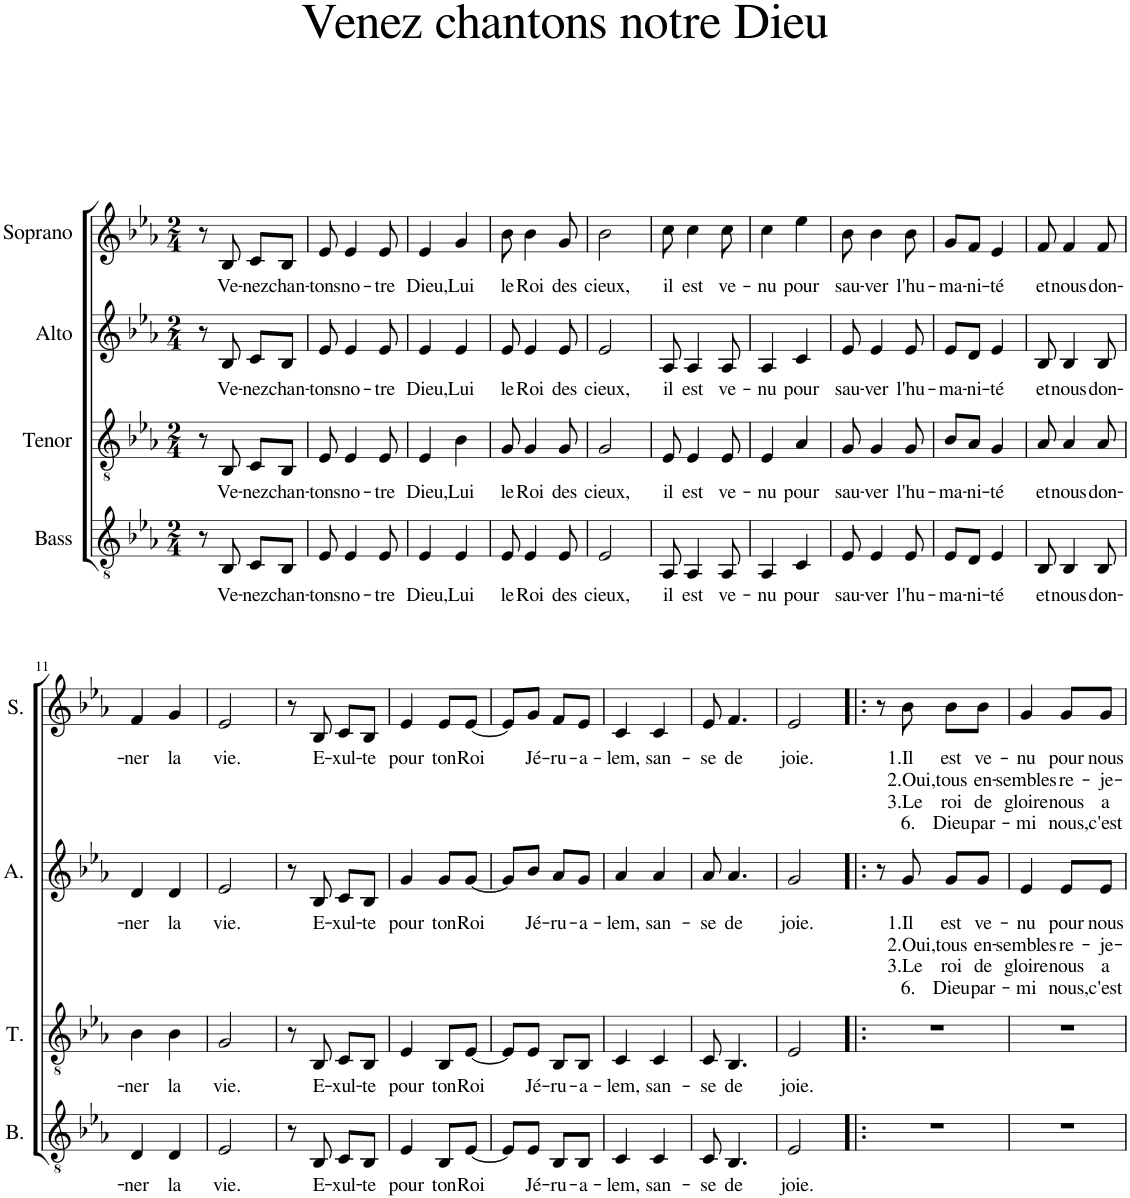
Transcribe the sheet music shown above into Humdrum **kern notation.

**kern	**text	**kern	**text	**kern	**text	**text	**text	**text	**kern	**text	**text	**text	**text
*part4	*part4	*part3	*part3	*part2	*part2	*part2	*part2	*part2	*part1	*part1	*part1	*part1	*part1
*staff4	*staff4	*staff3	*staff3	*staff2	*staff2	*staff2	*staff2	*staff2	*staff1	*staff1	*staff1	*staff1	*staff1
*I"Bass	*	*I"Tenor	*	*I"Alto	*	*	*	*	*I"Soprano	*	*	*	*
*I'B.	*	*I'T.	*	*I'A.	*	*	*	*	*I'S.	*	*	*	*
*clefGv2	*	*clefGv2	*	*clefG2	*	*	*	*	*clefG2	*	*	*	*
*k[b-e-a-]	*	*k[b-e-a-]	*	*k[b-e-a-]	*	*	*	*	*k[b-e-a-]	*	*	*	*
*M2/4	*	*M2/4	*	*M2/4	*	*	*	*	*M2/4	*	*	*	*
=1	=1	=1	=1	=1	=1	=1	=1	=1	=1	=1	=1	=1	=1
8r	.	8r	.	8r	.	.	.	.	8r	.	.	.	.
!	!LO:LY:b	!	!LO:LY:b	!	!LO:LY:b	!	!	!	!	!LO:LY:b	!	!	!
8BB-/	Ve-	8BB-/	Ve-	8B-/	Ve-	.	.	.	8B-/	Ve-	.	.	.
!	!LO:LY:b	!	!LO:LY:b	!	!LO:LY:b	!	!	!	!	!LO:LY:b	!	!	!
8C/L	-nez	8C/L	-nez	8c/L	-nez	.	.	.	8c/L	-nez	.	.	.
!	!LO:LY:b	!	!LO:LY:b	!	!LO:LY:b	!	!	!	!	!LO:LY:b	!	!	!
8BB-/J	chan-	8BB-/J	chan-	8B-/J	chan-	.	.	.	8B-/J	chan-	.	.	.
=2	=2	=2	=2	=2	=2	=2	=2	=2	=2	=2	=2	=2	=2
!	!LO:LY:b	!	!LO:LY:b	!	!LO:LY:b	!	!	!	!	!LO:LY:b	!	!	!
8E-/	-tons	8E-/	-tons	8e-/	-tons	.	.	.	8e-/	-tons	.	.	.
!	!LO:LY:b	!	!LO:LY:b	!	!LO:LY:b	!	!	!	!	!LO:LY:b	!	!	!
4E-/	no-	4E-/	no-	4e-/	no-	.	.	.	4e-/	no-	.	.	.
!	!LO:LY:b	!	!LO:LY:b	!	!LO:LY:b	!	!	!	!	!LO:LY:b	!	!	!
8E-/	-tre	8E-/	-tre	8e-/	-tre	.	.	.	8e-/	-tre	.	.	.
=3	=3	=3	=3	=3	=3	=3	=3	=3	=3	=3	=3	=3	=3
!	!LO:LY:b	!	!LO:LY:b	!	!LO:LY:b	!	!	!	!	!LO:LY:b	!	!	!
4E-/	Dieu,	4E-/	Dieu,	4e-/	Dieu,	.	.	.	4e-/	Dieu,	.	.	.
!	!LO:LY:b	!	!LO:LY:b	!	!LO:LY:b	!	!	!	!	!LO:LY:b	!	!	!
4E-/	Lui	4B-\	Lui	4e-/	Lui	.	.	.	4g/	Lui	.	.	.
=4	=4	=4	=4	=4	=4	=4	=4	=4	=4	=4	=4	=4	=4
!	!LO:LY:b	!	!LO:LY:b	!	!LO:LY:b	!	!	!	!	!LO:LY:b	!	!	!
8E-/	le	8G/	le	8e-/	le	.	.	.	8b-\	le	.	.	.
!	!LO:LY:b	!	!LO:LY:b	!	!LO:LY:b	!	!	!	!	!LO:LY:b	!	!	!
4E-/	Roi	4G/	Roi	4e-/	Roi	.	.	.	4b-\	Roi	.	.	.
!	!LO:LY:b	!	!LO:LY:b	!	!LO:LY:b	!	!	!	!	!LO:LY:b	!	!	!
8E-/	des	8G/	des	8e-/	des	.	.	.	8g/	des	.	.	.
=5	=5	=5	=5	=5	=5	=5	=5	=5	=5	=5	=5	=5	=5
!	!LO:LY:b	!	!LO:LY:b	!	!LO:LY:b	!	!	!	!	!LO:LY:b	!	!	!
2E-/	cieux,	2G/	cieux,	2e-/	cieux,	.	.	.	2b-\	cieux,	.	.	.
=6	=6	=6	=6	=6	=6	=6	=6	=6	=6	=6	=6	=6	=6
!	!LO:LY:b	!	!LO:LY:b	!	!LO:LY:b	!	!	!	!	!LO:LY:b	!	!	!
8AA-/	il	8E-/	il	8A-/	il	.	.	.	8cc\	il	.	.	.
!	!LO:LY:b	!	!LO:LY:b	!	!LO:LY:b	!	!	!	!	!LO:LY:b	!	!	!
4AA-/	est	4E-/	est	4A-/	est	.	.	.	4cc\	est	.	.	.
!	!LO:LY:b	!	!LO:LY:b	!	!LO:LY:b	!	!	!	!	!LO:LY:b	!	!	!
8AA-/	ve-	8E-/	ve-	8A-/	ve-	.	.	.	8cc\	ve-	.	.	.
=7	=7	=7	=7	=7	=7	=7	=7	=7	=7	=7	=7	=7	=7
!	!LO:LY:b	!	!LO:LY:b	!	!LO:LY:b	!	!	!	!	!LO:LY:b	!	!	!
4AA-/	-nu	4E-/	-nu	4A-/	-nu	.	.	.	4cc\	-nu	.	.	.
!	!LO:LY:b	!	!LO:LY:b	!	!LO:LY:b	!	!	!	!	!LO:LY:b	!	!	!
4C/	pour	4A-/	pour	4c/	pour	.	.	.	4ee-\	pour	.	.	.
=8	=8	=8	=8	=8	=8	=8	=8	=8	=8	=8	=8	=8	=8
!	!LO:LY:b	!	!LO:LY:b	!	!LO:LY:b	!	!	!	!	!LO:LY:b	!	!	!
8E-/	sau-	8G/	sau-	8e-/	sau-	.	.	.	8b-\	sau-	.	.	.
!	!LO:LY:b	!	!LO:LY:b	!	!LO:LY:b	!	!	!	!	!LO:LY:b	!	!	!
4E-/	-ver	4G/	-ver	4e-/	-ver	.	.	.	4b-\	-ver	.	.	.
!	!LO:LY:b	!	!LO:LY:b	!	!LO:LY:b	!	!	!	!	!LO:LY:b	!	!	!
8E-/	l'hu-	8G/	l'hu-	8e-/	l'hu-	.	.	.	8b-\	l'hu-	.	.	.
=9	=9	=9	=9	=9	=9	=9	=9	=9	=9	=9	=9	=9	=9
!	!LO:LY:b	!	!LO:LY:b	!	!LO:LY:b	!	!	!	!	!LO:LY:b	!	!	!
8E-/L	-ma-	8B-/L	-ma-	8e-/L	-ma-	.	.	.	8g/L	-ma-	.	.	.
!	!LO:LY:b	!	!LO:LY:b	!	!LO:LY:b	!	!	!	!	!LO:LY:b	!	!	!
8D/J	-ni-	8A-/J	-ni-	8d/J	-ni-	.	.	.	8f/J	-ni-	.	.	.
!	!LO:LY:b	!	!LO:LY:b	!	!LO:LY:b	!	!	!	!	!LO:LY:b	!	!	!
4E-/	-té	4G/	-té	4e-/	-té	.	.	.	4e-/	-té	.	.	.
=10	=10	=10	=10	=10	=10	=10	=10	=10	=10	=10	=10	=10	=10
!	!LO:LY:b	!	!LO:LY:b	!	!LO:LY:b	!	!	!	!	!LO:LY:b	!	!	!
8BB-/	et	8A-/	et	8B-/	et	.	.	.	8f/	et	.	.	.
!	!LO:LY:b	!	!LO:LY:b	!	!LO:LY:b	!	!	!	!	!LO:LY:b	!	!	!
4BB-/	nous	4A-/	nous	4B-/	nous	.	.	.	4f/	nous	.	.	.
!	!LO:LY:b	!	!LO:LY:b	!	!LO:LY:b	!	!	!	!	!LO:LY:b	!	!	!
8BB-/	don-	8A-/	don-	8B-/	don-	.	.	.	8f/	don-	.	.	.
!!LO:LB:g=z
=11	=11	=11	=11	=11	=11	=11	=11	=11	=11	=11	=11	=11	=11
!	!LO:LY:b	!	!LO:LY:b	!	!LO:LY:b	!	!	!	!	!LO:LY:b	!	!	!
4D/	-ner	4B-\	-ner	4d/	-ner	.	.	.	4f/	-ner	.	.	.
!	!LO:LY:b	!	!LO:LY:b	!	!LO:LY:b	!	!	!	!	!LO:LY:b	!	!	!
4D/	la	4B-\	la	4d/	la	.	.	.	4g/	la	.	.	.
=12	=12	=12	=12	=12	=12	=12	=12	=12	=12	=12	=12	=12	=12
!	!LO:LY:b	!	!LO:LY:b	!	!LO:LY:b	!	!	!	!	!LO:LY:b	!	!	!
2E-/	vie.	2G/	vie.	2e-/	vie.	.	.	.	2e-/	vie.	.	.	.
=13	=13	=13	=13	=13	=13	=13	=13	=13	=13	=13	=13	=13	=13
8r	.	8r	.	8r	.	.	.	.	8r	.	.	.	.
!	!LO:LY:b	!	!LO:LY:b	!	!LO:LY:b	!	!	!	!	!LO:LY:b	!	!	!
8BB-/	E-	8BB-/	E-	8B-/	E-	.	.	.	8B-/	E-	.	.	.
!	!LO:LY:b	!	!LO:LY:b	!	!LO:LY:b	!	!	!	!	!LO:LY:b	!	!	!
8C/L	-xul-	8C/L	-xul-	8c/L	-xul-	.	.	.	8c/L	-xul-	.	.	.
!	!LO:LY:b	!	!LO:LY:b	!	!LO:LY:b	!	!	!	!	!LO:LY:b	!	!	!
8BB-/J	-te	8BB-/J	-te	8B-/J	-te	.	.	.	8B-/J	-te	.	.	.
=14	=14	=14	=14	=14	=14	=14	=14	=14	=14	=14	=14	=14	=14
!	!LO:LY:b	!	!LO:LY:b	!	!LO:LY:b	!	!	!	!	!LO:LY:b	!	!	!
4E-/	pour	4E-/	pour	4g/	pour	.	.	.	4e-/	pour	.	.	.
!	!LO:LY:b	!	!LO:LY:b	!	!LO:LY:b	!	!	!	!	!LO:LY:b	!	!	!
8BB-/L	ton	8BB-/L	ton	8g/L	ton	.	.	.	8e-/L	ton	.	.	.
!	!LO:LY:b	!	!LO:LY:b	!	!LO:LY:b	!	!	!	!	!LO:LY:b	!	!	!
[8E-/J	Roi	[8E-/J	Roi	[8g/J	Roi	.	.	.	[8e-/J	Roi	.	.	.
=15	=15	=15	=15	=15	=15	=15	=15	=15	=15	=15	=15	=15	=15
8E-/L]	.	8E-/L]	.	8g/L]	.	.	.	.	8e-/L]	.	.	.	.
!	!LO:LY:b	!	!LO:LY:b	!	!LO:LY:b	!	!	!	!	!LO:LY:b	!	!	!
8E-/J	Jé-	8E-/J	Jé-	8b-/J	Jé-	.	.	.	8g/J	Jé-	.	.	.
!	!LO:LY:b	!	!LO:LY:b	!	!LO:LY:b	!	!	!	!	!LO:LY:b	!	!	!
8BB-/L	-ru-	8BB-/L	-ru-	8a-/L	-ru-	.	.	.	8f/L	-ru-	.	.	.
!	!LO:LY:b	!	!LO:LY:b	!	!LO:LY:b	!	!	!	!	!LO:LY:b	!	!	!
8BB-/J	-a-	8BB-/J	-a-	8g/J	-a-	.	.	.	8e-/J	-a-	.	.	.
=16	=16	=16	=16	=16	=16	=16	=16	=16	=16	=16	=16	=16	=16
!	!LO:LY:b	!	!LO:LY:b	!	!LO:LY:b	!	!	!	!	!LO:LY:b	!	!	!
4C/	-lem,	4C/	-lem,	4a-/	-lem,	.	.	.	4c/	-lem,	.	.	.
!	!LO:LY:b	!	!LO:LY:b	!	!LO:LY:b	!	!	!	!	!LO:LY:b	!	!	!
4C/	san-	4C/	san-	4a-/	san-	.	.	.	4c/	san-	.	.	.
=17	=17	=17	=17	=17	=17	=17	=17	=17	=17	=17	=17	=17	=17
!	!LO:LY:b	!	!LO:LY:b	!	!LO:LY:b	!	!	!	!	!LO:LY:b	!	!	!
8C/	-se	8C/	-se	8a-/	-se	.	.	.	8e-/	-se	.	.	.
!	!LO:LY:b	!	!LO:LY:b	!	!LO:LY:b	!	!	!	!	!LO:LY:b	!	!	!
4.BB-/	de	4.BB-/	de	4.a-/	de	.	.	.	4.f/	de	.	.	.
=18	=18	=18	=18	=18	=18	=18	=18	=18	=18	=18	=18	=18	=18
!	!LO:LY:b	!	!LO:LY:b	!	!LO:LY:b	!	!	!	!	!LO:LY:b	!	!	!
2E-/	joie.	2E-/	joie.	2g/	joie.	.	.	.	2e-/	joie.	.	.	.
=19!|:	=19!|:	=19!|:	=19!|:	=19!|:	=19!|:	=19!|:	=19!|:	=19!|:	=19!|:	=19!|:	=19!|:	=19!|:	=19!|:
2r	.	2r	.	8r	.	.	.	.	8r	.	.	.	.
!	!	!	!	!	!LO:LY:b	!LO:LY:b	!LO:LY:b	!LO:LY:b	!	!LO:LY:b	!LO:LY:b	!LO:LY:b	!LO:LY:b
.	.	.	.	8g/	1.Il	2.Oui,	3.Le	6.	8b-\	1.Il	2.Oui,	3.Le	6.
!	!	!	!	!	!LO:LY:b	!LO:LY:b	!LO:LY:b	!LO:LY:b	!	!LO:LY:b	!LO:LY:b	!LO:LY:b	!LO:LY:b
.	.	.	.	8g/L	est	tous	roi	Dieu	8b-\L	est	tous	roi	Dieu
!	!	!	!	!	!LO:LY:b	!LO:LY:b	!LO:LY:b	!LO:LY:b	!	!LO:LY:b	!LO:LY:b	!LO:LY:b	!LO:LY:b
.	.	.	.	8g/J	ve-	en-	de	par-	8b-\J	ve-	en-	de	par-
=20	=20	=20	=20	=20	=20	=20	=20	=20	=20	=20	=20	=20	=20
!	!	!	!	!	!LO:LY:b	!LO:LY:b	!LO:LY:b	!LO:LY:b	!	!LO:LY:b	!LO:LY:b	!LO:LY:b	!LO:LY:b
2r	.	2r	.	4e-/	-nu	-sembles	gloire	-mi	4g/	-nu	-sembles	gloire	-mi
!	!	!	!	!	!LO:LY:b	!LO:LY:b	!LO:LY:b	!LO:LY:b	!	!LO:LY:b	!LO:LY:b	!LO:LY:b	!LO:LY:b
.	.	.	.	8e-/L	pour	re-	nous	nous,	8g/L	pour	re-	nous	nous,
!	!	!	!	!	!LO:LY:b	!LO:LY:b	!LO:LY:b	!LO:LY:b	!	!LO:LY:b	!LO:LY:b	!LO:LY:b	!LO:LY:b
.	.	.	.	8e-/J	nous	-je-	a	c'est	8g/J	nous	-je-	a	c'est
=	=	=	=	=	=	=	=	=	=	=	=	=	=
*-	*-	*-	*-	*-	*-	*-	*-	*-	*-	*-	*-	*-	*-
